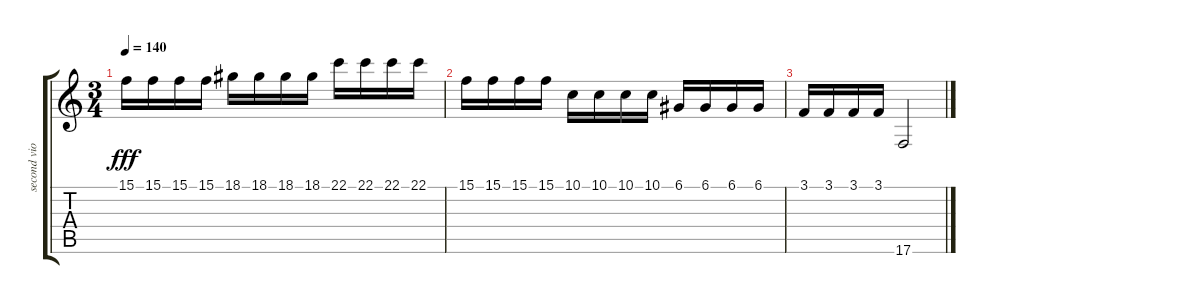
\track ("second violin" "second vio") {instrument stringensemble1}
\staff {score tabs}
\tuning (D4 A3 F3 C3 G2 C2) {hide}
\ts (3 4)
\tempo 140
\clef g2
\ks c
15.1.16{dy fff} 15.1.16 15.1.16 15.1.16 18.1.16 18.1.16 18.1.16 18.1.16 22.1.16 22.1.16 22.1.16 22.1.16 |
15.1.16 15.1.16 15.1.16 15.1.16 10.1.16 10.1.16 10.1.16 10.1.16 6.1.16 6.1.16 6.1.16 6.1.16 |
3.1.16 3.1.16 3.1.16 3.1.16 17.6.2
